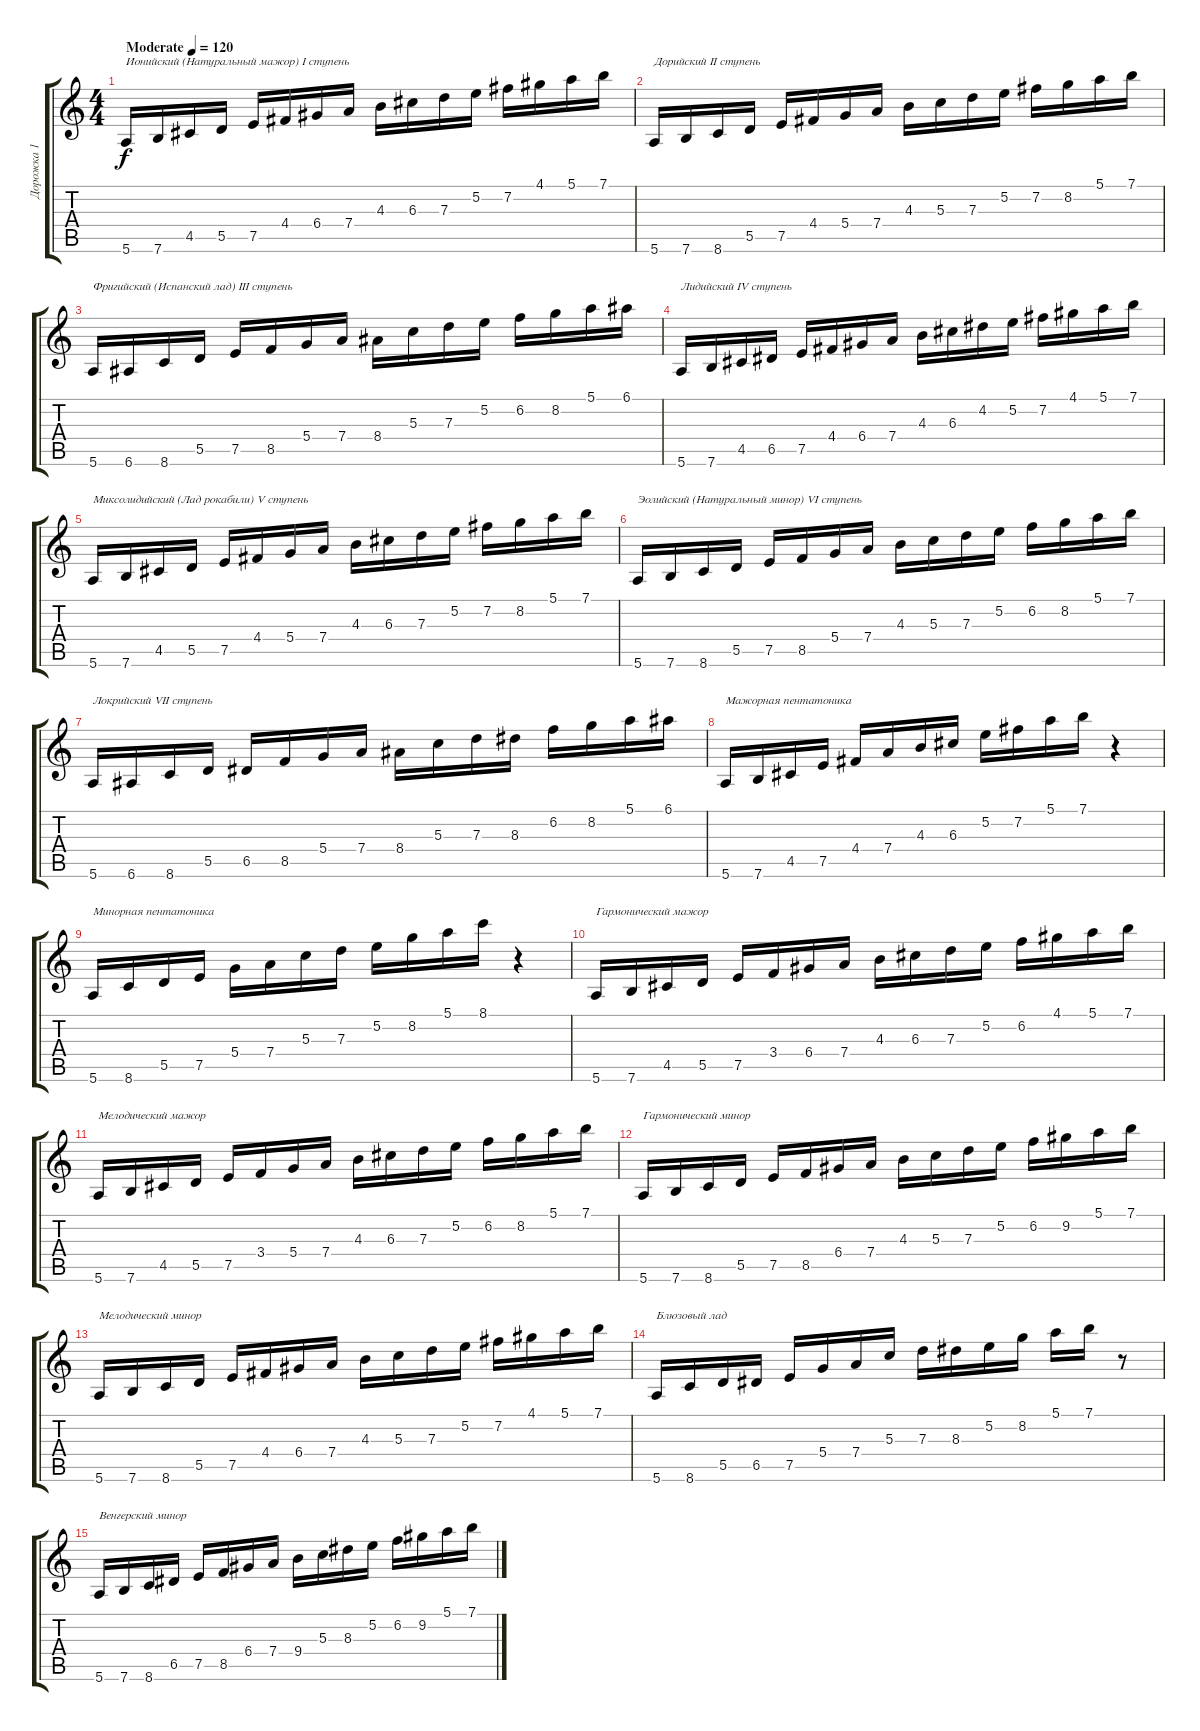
\track ("Дорожка 1" "Дорожка 1") {instrument acousticguitarsteel}
\staff {score tabs}
\tuning (E4 B3 G3 D3 A2 E2) {hide}
\ts (4 4)
\tempo (120 "Moderate")
\clef g2
\ks c
5.6.16{txt "Ионийский (Натуральный мажор) I ступень" dy f instrument acousticguitarsteel} 7.6.16 4.5.16 5.5.16 7.5.16 4.4.16 6.4.16 7.4.16 4.3.16 6.3.16 7.3.16 5.2.16 7.2.16 4.1.16 5.1.16 7.1.16 |
5.6.16{txt "Дорийский II ступень"} 7.6.16 8.6.16 5.5.16 7.5.16 4.4.16 5.4.16 7.4.16 4.3.16 5.3.16 7.3.16 5.2.16 7.2.16 8.2.16 5.1.16 7.1.16 |
5.6.16{txt "Фригийский (Испанский лад) III ступень"} 6.6.16 8.6.16 5.5.16 7.5.16 8.5.16 5.4.16 7.4.16 8.4.16 5.3.16 7.3.16 5.2.16 6.2.16 8.2.16 5.1.16 6.1.16 |
5.6.16{txt "Лидийский IV ступень"} 7.6.16 4.5.16 6.5.16 7.5.16 4.4.16 6.4.16 7.4.16 4.3.16 6.3.16 4.2.16 5.2.16 7.2.16 4.1.16 5.1.16 7.1.16 |
5.6.16{txt "Миксолидийский (Лад рокабили) V ступень"} 7.6.16 4.5.16 5.5.16 7.5.16 4.4.16 5.4.16 7.4.16 4.3.16 6.3.16 7.3.16 5.2.16 7.2.16 8.2.16 5.1.16 7.1.16 |
5.6.16{txt "Эолийский (Натуральный минор) VI ступень"} 7.6.16 8.6.16 5.5.16 7.5.16 8.5.16 5.4.16 7.4.16 4.3.16 5.3.16 7.3.16 5.2.16 6.2.16 8.2.16 5.1.16 7.1.16 |
5.6.16{txt "Локрийский VII ступень"} 6.6.16 8.6.16 5.5.16 6.5.16 8.5.16 5.4.16 7.4.16 8.4.16 5.3.16 7.3.16 8.3.16 6.2.16 8.2.16 5.1.16 6.1.16 |
5.6.16{txt "Мажорная пентатоника"} 7.6.16 4.5.16 7.5.16 4.4.16 7.4.16 4.3.16 6.3.16 5.2.16 7.2.16 5.1.16 7.1.16 r.4 |
5.6.16{txt "Минорная пентатоника"} 8.6.16 5.5.16 7.5.16 5.4.16 7.4.16 5.3.16 7.3.16 5.2.16 8.2.16 5.1.16 8.1.16 r.4 |
5.6.16{txt "Гармонический мажор"} 7.6.16 4.5.16 5.5.16 7.5.16 3.4.16 6.4.16 7.4.16 4.3.16 6.3.16 7.3.16 5.2.16 6.2.16 4.1.16 5.1.16 7.1.16 |
5.6.16{txt "Мелодический мажор"} 7.6.16 4.5.16 5.5.16 7.5.16 3.4.16 5.4.16 7.4.16 4.3.16 6.3.16 7.3.16 5.2.16 6.2.16 8.2.16 5.1.16 7.1.16 |
5.6.16{txt "Гармонический минор"} 7.6.16 8.6.16 5.5.16 7.5.16 8.5.16 6.4.16 7.4.16 4.3.16 5.3.16 7.3.16 5.2.16 6.2.16 9.2.16 5.1.16 7.1.16 |
5.6.16{txt "Мелодический минор"} 7.6.16 8.6.16 5.5.16 7.5.16 4.4.16 6.4.16 7.4.16 4.3.16 5.3.16 7.3.16 5.2.16 7.2.16 4.1.16 5.1.16 7.1.16 |
5.6.16{txt "Блюзовый лад"} 8.6.16 5.5.16 6.5.16 7.5.16 5.4.16 7.4.16 5.3.16 7.3.16 8.3.16 5.2.16 8.2.16 5.1.16 7.1.16 r.8 |
5.6.16{txt "Венгерский минор"} 7.6.16 8.6.16 6.5.16 7.5.16 8.5.16 6.4.16 7.4.16 9.4.16 5.3.16 8.3.16 5.2.16 6.2.16 9.2.16 5.1.16 7.1.16
